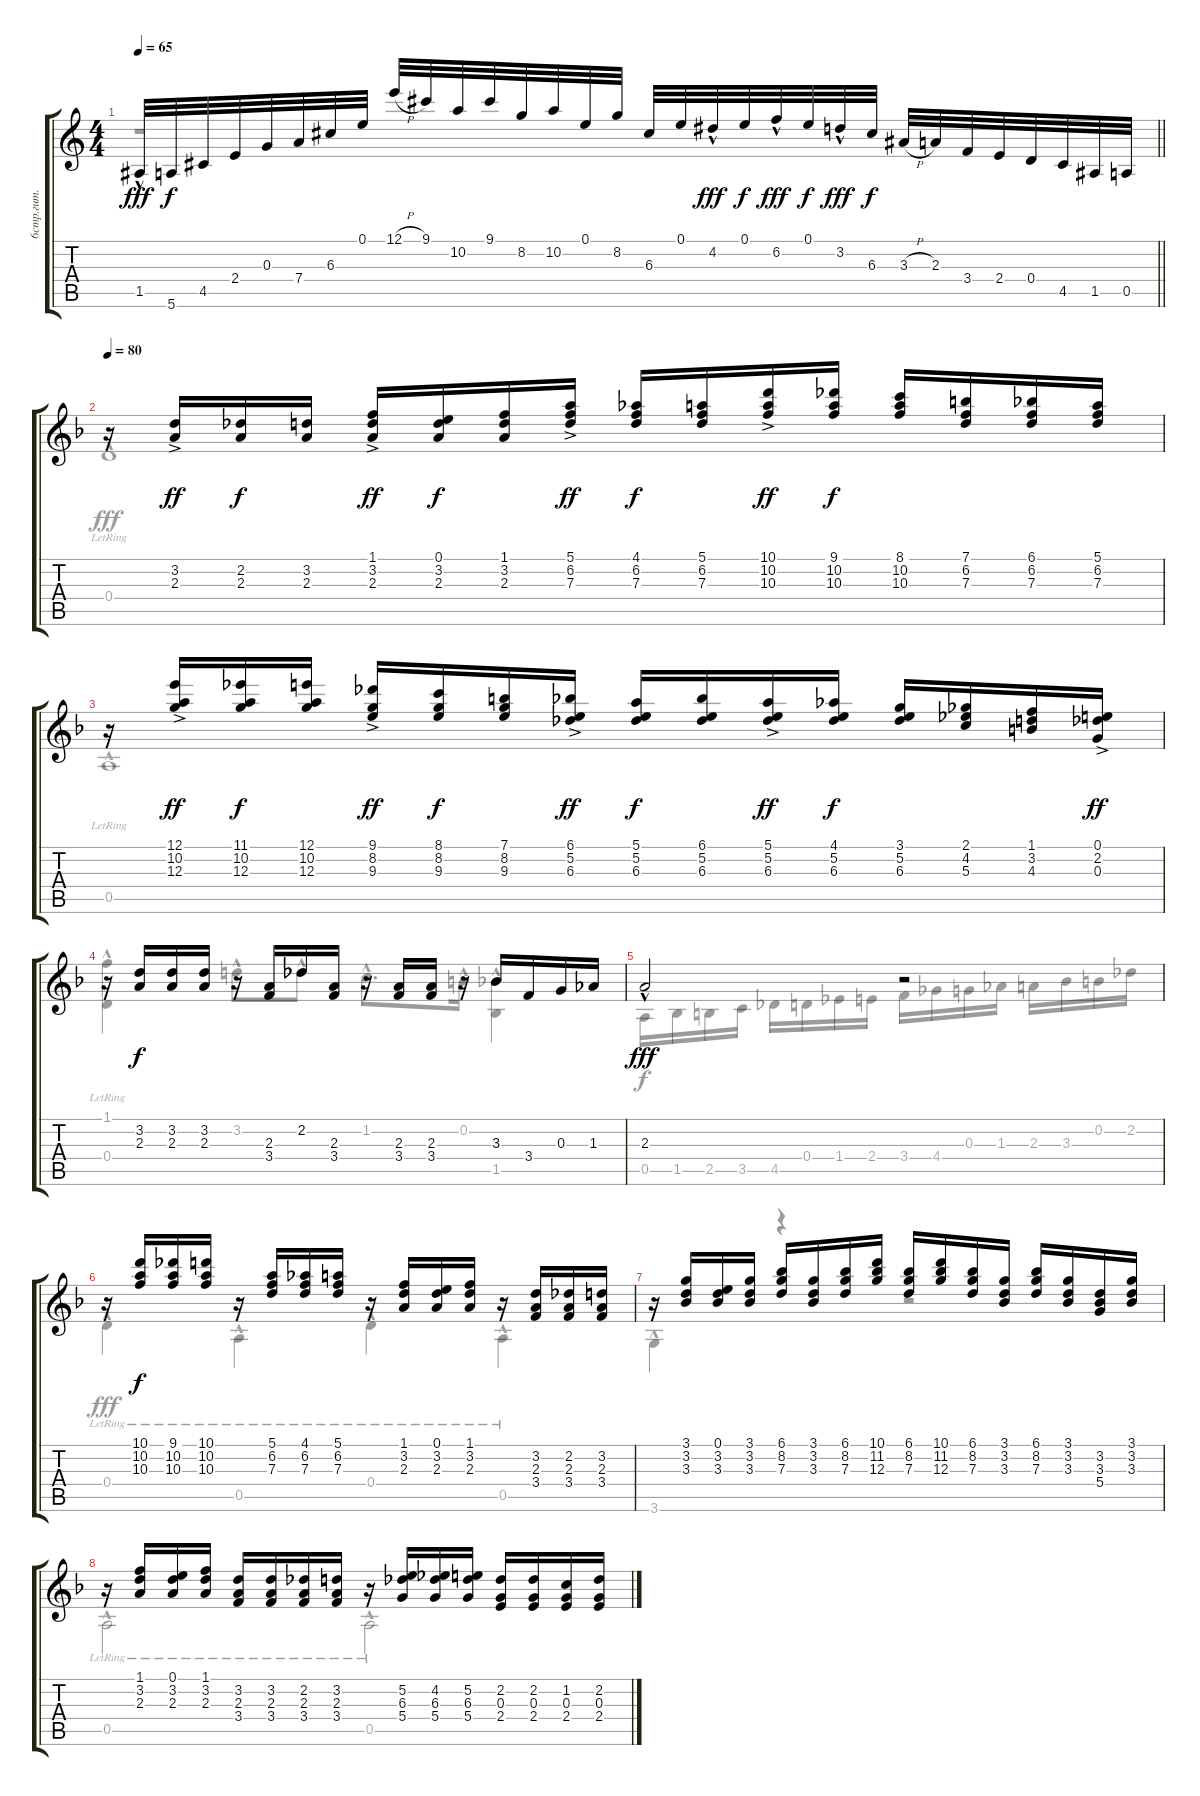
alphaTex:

\track ("6стр.гит." "6стр.гит.") {instrument acousticguitarnylon}
\staff {score tabs}
\tuning (E4 B3 G3 D3 A2 E2) {hide}
\voice
\ts (4 4)
\tempo 65
\clef g2
\barLineRight lightlight
\ks c
1.5{hac}.32{dy fff} 5.6.32{dy f} 4.5.32 2.4.32 0.3.32 7.4.32 6.3.32 0.1.32 12.1{h}.32 9.1.32 10.2.32 9.1.32 8.2.32 10.2.32 0.1.32 8.2.32 6.3.32 0.1.32 4.2{hac}.32{dy fff} 0.1.32{dy f} 6.2{hac}.32{dy fff} 0.1.32{dy f} 3.2{hac}.32{dy fff} 6.3.32{dy f} 3.3{h}.32 2.3.32 3.4.32 2.4.32 0.4.32 4.5.32 1.5.32 0.5.32 |
\tempo 80
\ks dminor
r.16 (3.2{ac} 2.3{ac}).16{dy ff} (2.2 2.3).16{dy f} (3.2 2.3).16 (1.1{ac} 3.2{ac} 2.3{ac}).16{dy ff} (0.1 3.2 2.3).16{dy f} (1.1 3.2 2.3).16 (5.1{ac} 6.2{ac} 7.3{ac}).16{dy ff} (4.1 6.2 7.3).16{dy f} (5.1 6.2 7.3).16 (10.1{ac} 10.2{ac} 10.3{ac}).16{dy ff} (9.1 10.2 10.3).16{dy f} (8.1 10.2 10.3).16 (7.1 6.2 7.3).16 (6.1 6.2 7.3).16 (5.1 6.2 7.3).16 |
r.16 (12.1{ac} 10.2{ac} 12.3{ac}).16{dy ff} (11.1 10.2 12.3).16{dy f} (12.1 10.2 12.3).16 (9.1{ac} 8.2{ac} 9.3{ac}).16{dy ff} (8.1 8.2 9.3).16{dy f} (7.1 8.2 9.3).16 (6.1{ac} 5.2{ac} 6.3{ac}).16{dy ff} (5.1 5.2 6.3).16{dy f} (6.1 5.2 6.3).16 (5.1{ac} 5.2{ac} 6.3{ac}).16{dy ff} (4.1 5.2 6.3).16{dy f} (3.1 5.2 6.3).16 (2.1 4.2 5.3).16 (1.1 3.2 4.3).16 (0.1{ac} 2.2{ac} 0.3{ac}).16{dy ff} |
r.16 (3.2 2.3).16{dy f} (3.2 2.3).16 (3.2 2.3).16 r.16 (2.3 3.4).16 2.2.16 (2.3 3.4).16 r.16 (2.3 3.4).16 (2.3 3.4).16 r.16 3.3.16 3.4.16 0.3.16 1.3.16 |
2.3{hac}.2{dy fff} r.2 |
r.16 (10.1 10.2 10.3).16{dy f} (9.1 10.2 10.3).16 (10.1 10.2 10.3).16 r.16 (5.1 6.2 7.3).16 (4.1 6.2 7.3).16 (5.1 6.2 7.3).16 r.16 (1.1 3.2 2.3).16 (0.1 3.2 2.3).16 (1.1 3.2 2.3).16 r.16 (3.2 2.3 3.4).16 (2.2 2.3 3.4).16 (3.2 2.3 3.4).16 |
r.16 (3.1 3.2 3.3).16 (0.1 3.2 3.3).16 (3.1 3.2 3.3).16 (6.1 8.2 7.3).16 (3.1 3.2 3.3).16 (6.1 8.2 7.3).16 (10.1 11.2 12.3).16 (6.1 8.2 7.3).16 (10.1 11.2 12.3).16 (6.1 8.2 7.3).16 (3.1 3.2 3.3).16 (6.1 8.2 7.3).16 (3.1 3.2 3.3).16 (3.2 3.3 5.4).16 (3.1 3.2 3.3).16 |
r.16 (1.1 3.2 2.3).16 (0.1 3.2 2.3).16 (1.1 3.2 2.3).16 (3.2 2.3 3.4).16 (3.2 2.3 3.4).16 (2.2 2.3 3.4).16 (3.2 2.3 3.4).16 r.16 (5.2 6.3 5.4).16 (4.2 6.3 5.4).16 (5.2 6.3 5.4).16 (2.2 0.3 2.4).16 (2.2 0.3 2.4).16 (1.2 0.3 2.4).16 (2.2 0.3 2.4).16
\voice
\clef g2
\ottava regular
\simile none
\barLineRight lightlight
\ks c
r.1{dy fff} |
\ks dminor
0.4{hac lr}.1 |
0.5{hac lr}.1 |
(1.1{hac} 0.4{hac lr}).4 3.2{hac}.8 2.2{hac}.8 1.2{hac}.8{d} 0.2{hac}.16 (3.3 1.5{hac}).4 |
0.5.16{dy f} 1.5.16 2.5.16 3.5.16 4.5.16 0.4.16 1.4.16 2.4.16 3.4.16 4.4.16 0.3.16 1.3.16 2.3.16 3.3.16 0.2.16 2.2.16 |
0.4{hac lr}.4{dy fff} 0.5{hac lr}.4 0.4{hac lr}.4 0.5{hac lr}.4 |
3.6{hac}.4 r.4 r.2 |
0.5{hac lr}.2 0.5{hac lr}.2
